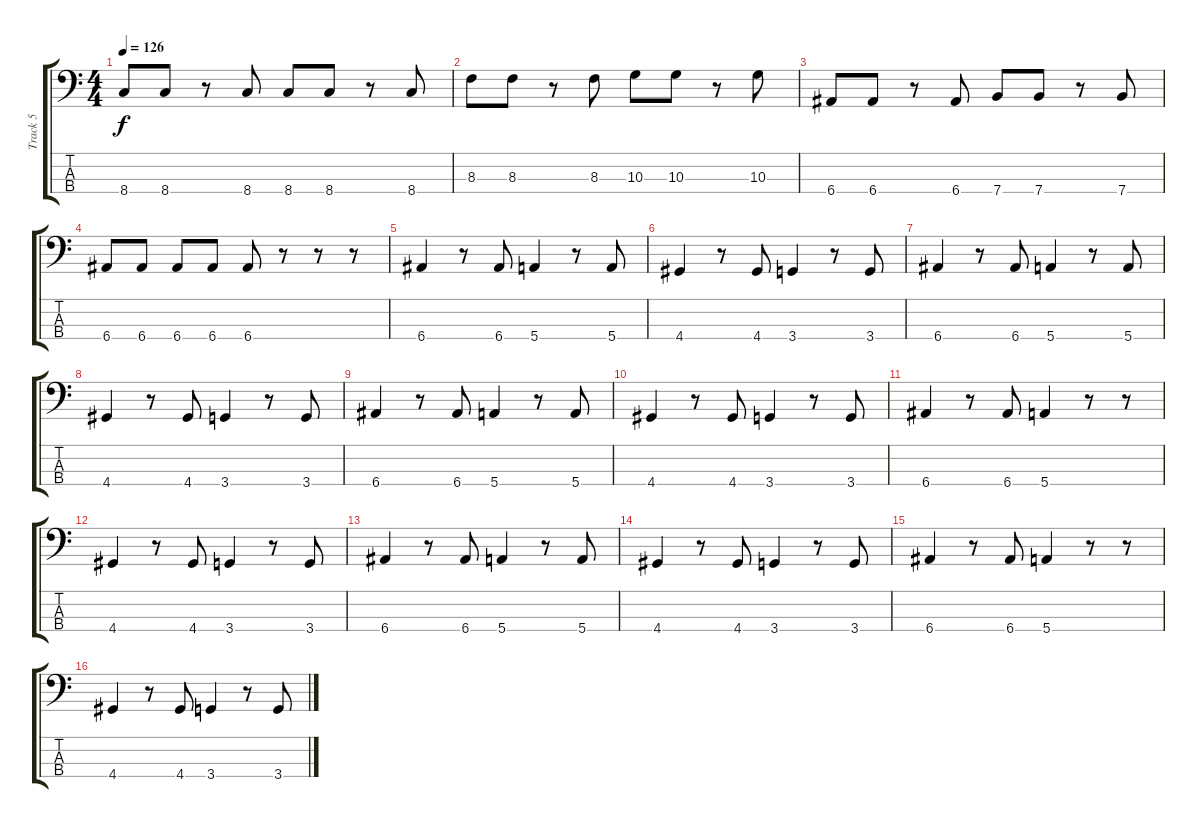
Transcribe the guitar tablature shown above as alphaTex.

\track ("Track 5" "Track 5") {instrument electricbassfinger}
\staff {score tabs}
\tuning (G2 D2 A1 E1) {hide}
\ts (4 4)
\tempo 126
\clef f4
\ks c
8.4.8{dy f} 8.4.8 r.8 8.4.8 8.4.8 8.4.8 r.8 8.4.8 |
8.3.8 8.3.8 r.8 8.3.8 10.3.8 10.3.8 r.8 10.3.8 |
6.4.8 6.4.8 r.8 6.4.8 7.4.8 7.4.8 r.8 7.4.8 |
6.4.8 6.4.8 6.4.8 6.4.8 6.4.8 r.8 r.8 r.8 |
6.4.4 r.8 6.4.8 5.4.4 r.8 5.4.8 |
4.4.4 r.8 4.4.8 3.4.4 r.8 3.4.8 |
6.4.4 r.8 6.4.8 5.4.4 r.8 5.4.8 |
4.4.4 r.8 4.4.8 3.4.4 r.8 3.4.8 |
6.4.4 r.8 6.4.8 5.4.4 r.8 5.4.8 |
4.4.4 r.8 4.4.8 3.4.4 r.8 3.4.8 |
6.4.4 r.8 6.4.8 5.4.4 r.8 r.8 |
4.4.4 r.8 4.4.8 3.4.4 r.8 3.4.8 |
6.4.4 r.8 6.4.8 5.4.4 r.8 5.4.8 |
4.4.4 r.8 4.4.8 3.4.4 r.8 3.4.8 |
6.4.4 r.8 6.4.8 5.4.4 r.8 r.8 |
4.4.4 r.8 4.4.8 3.4.4 r.8 3.4.8
